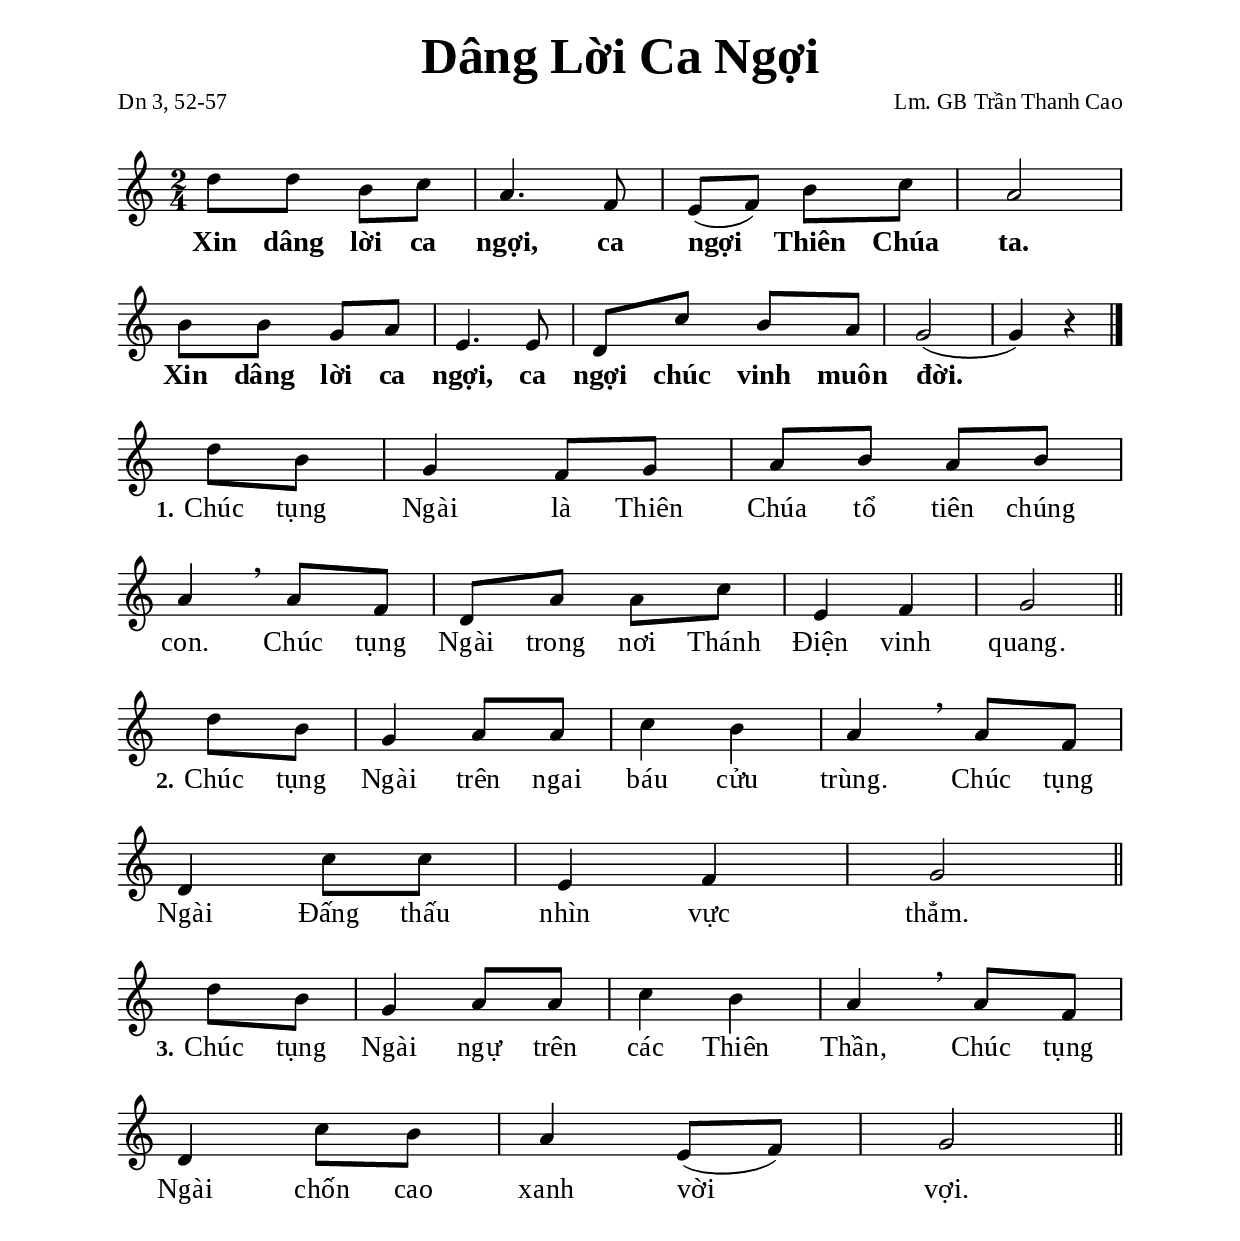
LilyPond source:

% Cài đặt chung
\version "2.22.1"
\include "english.ly"

\header {
  title = \markup { \fontsize #3 "Dâng Lời Ca Ngợi" }
  poet = "Dn 3, 52-57"
  composer = "Lm. GB Trần Thanh Cao"
  arranger = " "
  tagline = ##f
}

% Nhạc điệp khúc
nhacDiepKhuc = \relative c'' {

  d8 d b c |
  a4. f8 |
  e (f) b c |
  a2 |
  b8 b g a |
  e4. e8 |
  d c' b a |
  g2 ( |
  g4) r \bar "|."
}

% Nhạc phiên khúc
nhacPhienKhucMot = \relative c'' {
 
  \partial 4 d8 b |
  g4 f8 g |
  a b a b |
  a4 \breathe a8 f |
  d a' a c |
  e,4 f |
  g2 \bar "||"
}

nhacPhienKhucHai = \relative c'' {
  
  \partial 4 d8 b |
  g4 a8 a |
  c4 b |
  a \breathe a8 f |
  d4 c'8 c |
  e,4 f |
  g2 \bar "||"
}

nhacPhienKhucBa = \relative c'' {
  
  \partial 4 d8 b |
  g4 a8 a |
  c4 b |
  a \breathe a8 f |
  d4 c'8 b |
  a4 e8 (f) |
  g2 \bar "||"
}

% Lời điệp khúc
loiDiepKhuc = \lyricmode {
 
  Xin dâng lời ca ngợi, ca ngợi Thiên Chúa ta.
  Xin dâng lời ca ngợi, ca ngợi chúc vinh muôn đời.
}

% Lời phiên khúc
loiPhienKhucMot = \lyricmode {
  \set stanza = #"1."
  Chúc tụng Ngài là Thiên Chúa tổ tiên chúng con.
  Chúc tụng Ngài trong nơi Thánh Điện vinh quang.
}

loiPhienKhucHai = \lyricmode {
  \set stanza = #"2."
  Chúc tụng Ngài trên ngai báu cửu trùng.
  Chúc tụng Ngài Đấng thấu nhìn vực thẳm.
}

loiPhienKhucBa = \lyricmode {
  \set stanza = #"3."
  Chúc tụng Ngài ngự trên các Thiên Thần,
  Chúc tụng Ngài chốn cao xanh vời vợi.
}


% Dàn trang
\paper {
   #(set-paper-size "a4")
  top-margin = 20\mm
  bottom-margin = 10\mm
  left-margin = 20\mm
  right-margin = 20\mm
  indent = #0
  #(define fonts
    (make-pango-font-tree
      "Liberation Serif"
      "Liberation Serif"
      "Liberation Serif"
      (/ 20 20)))
  page-count = #1
  system-system-spacing = #'((basic-distance . 13))
  score-system-spacing = #'((basic-distance . 13))
}

% Thiết lập tông và nhịp
TongNhip = { \key c \major \time 2/4 }

\score {
  \new ChoirStaff <<
    \new Staff = diepKhuc \with {
        \consists "Merge_rests_engraver"
        %\magnifyStaff #(magstep +1)
      }
      <<
      \new Voice = beSop {
        \TongNhip \stemNeutral \nhacDiepKhuc
      }
    >>
    \new Lyrics \lyricsto beSop \loiDiepKhuc
  >>
  \layout {
    \override Lyrics.LyricText.font-series = #'bold
    \override Lyrics.LyricText.font-size = #+2
    \override Lyrics.LyricSpace.minimum-distance = #2.5
    \override Score.BarNumber.break-visibility = ##(#f #f #f)
    \override Score.SpacingSpanner.uniform-stretching = ##t
  }
}

\score {
  \new ChoirStaff <<
    \new Staff = phienKhuc \with {
        %\magnifyStaff #(magstep +1)
      }
      <<
      \new Voice = beSop {
        \key c \major \time 2/4 \nhacPhienKhucMot
      }
    >>
    \new Lyrics \lyricsto beSop \loiPhienKhucMot
  >>
  \layout {
    \override Staff.TimeSignature.transparent = ##t
    \override Lyrics.LyricText.font-size = #+2
    \override Lyrics.LyricSpace.minimum-distance = #3.0
    \override Score.BarNumber.break-visibility = ##(#f #f #f)
    \override Score.SpacingSpanner.uniform-stretching = ##t
  } 
}

\score {
  \new ChoirStaff <<
    \new Staff = phienKhuc \with {
        %\magnifyStaff #(magstep +1)
      }
      <<
      \new Voice = beSop {
        \key c \major \time 2/4 \nhacPhienKhucHai
      }
    >>
    \new Lyrics \lyricsto beSop \loiPhienKhucHai
  >>
  \layout {
    \override Staff.TimeSignature.transparent = ##t
    \override Lyrics.LyricText.font-size = #+2
    \override Lyrics.LyricSpace.minimum-distance = #3.0
    \override Score.BarNumber.break-visibility = ##(#f #f #f)
    \override Score.SpacingSpanner.uniform-stretching = ##t
  } 
}

\score {
  \new ChoirStaff <<
    \new Staff = phienKhuc \with {
        %\magnifyStaff #(magstep +1)
      }
      <<
      \new Voice = beSop {
        \key c \major \time 2/4 \nhacPhienKhucBa
      }
    >>
    \new Lyrics \lyricsto beSop \loiPhienKhucBa
  >>
  \layout {
    \override Staff.TimeSignature.transparent = ##t
    \override Lyrics.LyricText.font-size = #+2
    \override Lyrics.LyricSpace.minimum-distance = #3.0
    \override Score.BarNumber.break-visibility = ##(#f #f #f)
    \override Score.SpacingSpanner.uniform-stretching = ##t
  } 
}
